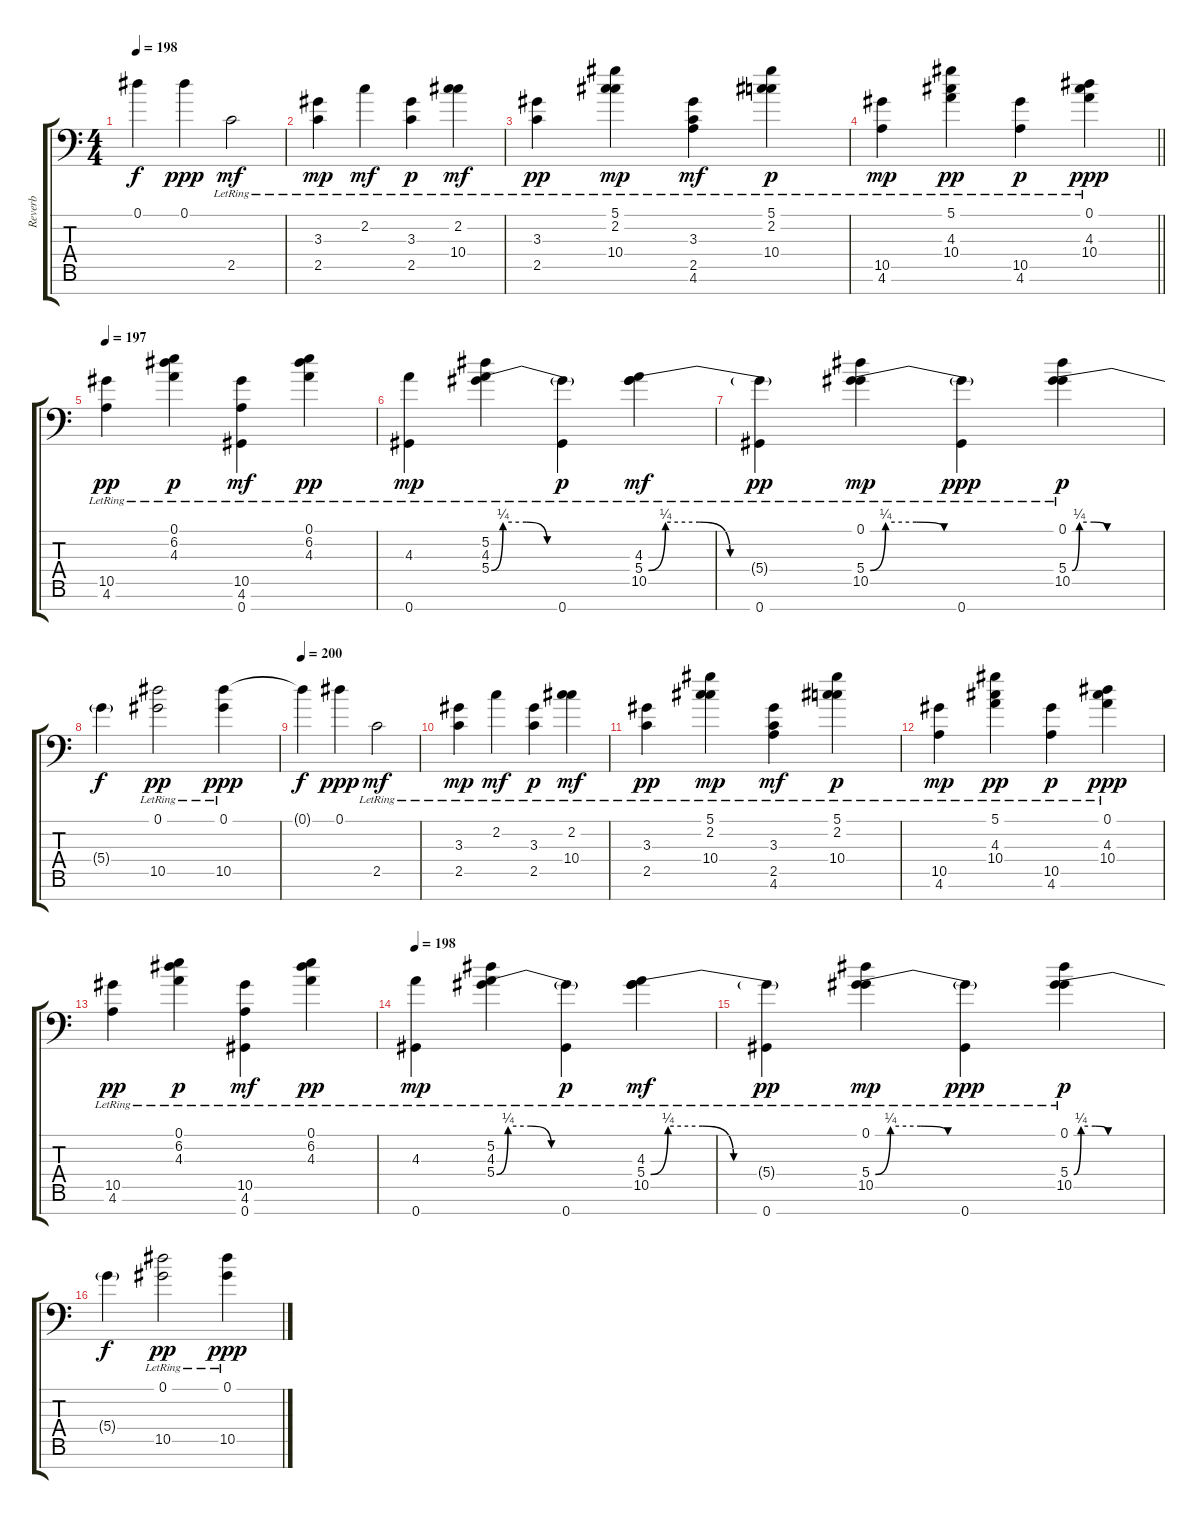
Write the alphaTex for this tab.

\track ("Reverb" "Reverb") {instrument electricguitarjazz}
\staff {score tabs}
\tuning (Eb4 Bb3 F3 Eb3 Bb2 F2 Ab1) {hide}
\ts (4 4)
\tempo 198
\clef f4
\ks c
0.1{t}.4{dy f} 0.1.4{dy ppp} 2.5{lr}.2{dy mf} |
(3.3{lr} 2.5{lr}).4{dy mp} 2.2{lr}.4{dy mf} (3.3{lr} 2.5{lr}).4{dy p} (2.2{lr} 10.4{lr}).4{dy mf} |
(3.3{lr} 2.5{lr}).4{dy pp} (5.1 2.2{lr} 10.4{lr}).4{dy mp} (3.3{lr} 2.5{lr} 4.6{lr}).4{dy mf} (5.1 2.2{lr} 10.4{lr}).4{dy p} |
\barLineRight lightlight
(10.5{lr} 4.6{lr}).4{dy mp} (5.1 4.3 10.4{lr}).4{dy pp} (10.5 4.6{lr}).4{dy p} (0.1 4.3{lr} 10.4{lr}).4{dy ppp} |
\section ("" "")
\tempo 197
(10.5 4.6{lr}).4{dy pp volume 9} (0.1{lr} 6.2{lr} 4.3{lr}).4{dy p} (10.5{lr} 4.6{lr} 0.7{lr}).4{dy mf} (0.1{lr} 6.2{lr} 4.3{lr}).4{dy pp} |
(4.3{lr} 0.7{lr}).4{dy mp} (5.2{lr} 4.3{lr} 5.4{be (custom 0 0 5 1 15 1 24 0 60 0) lr}).4 (5.4{t} 0.7{lr}).4{dy p} (4.3{lr} 5.4{be (custom 0 0 5 1 15 1 24 0 60 0) lr} 10.5{lr}).4{dy mf} |
(5.4{t} 0.7{lr}).4{dy pp} (0.1{lr} 5.4{be (custom 0 0 5 1 15 1 24 0 60 0) lr} 10.5{lr}).4{dy mp} (5.4{t} 0.7{lr}).4{dy ppp} (0.1{lr} 5.4{be (custom 0 0 5 1 15 1 24 0 60 0) lr} 10.5{lr}).4{dy p} |
5.4{t}.4{dy f} (0.1{lr} 10.5{lr}).2{dy pp} (0.1{lr} 10.5{lr}).4{dy ppp} |
\tempo 200
0.1{t}.4{dy f} 0.1.4{dy ppp} 2.5{lr}.2{dy mf} |
(3.3{lr} 2.5{lr}).4{dy mp} 2.2{lr}.4{dy mf} (3.3{lr} 2.5{lr}).4{dy p} (2.2{lr} 10.4{lr}).4{dy mf} |
(3.3{lr} 2.5{lr}).4{dy pp} (5.1 2.2{lr} 10.4{lr}).4{dy mp} (3.3{lr} 2.5{lr} 4.6{lr}).4{dy mf} (5.1 2.2{lr} 10.4{lr}).4{dy p} |
(10.5{lr} 4.6{lr}).4{dy mp} (5.1 4.3 10.4{lr}).4{dy pp} (10.5 4.6{lr}).4{dy p} (0.1 4.3{lr} 10.4{lr}).4{dy ppp} |
(10.5 4.6{lr}).4{dy pp} (0.1{lr} 6.2{lr} 4.3{lr}).4{dy p} (10.5{lr} 4.6{lr} 0.7{lr}).4{dy mf} (0.1{lr} 6.2{lr} 4.3{lr}).4{dy pp} |
\tempo 198
(4.3{lr} 0.7{lr}).4{dy mp} (5.2{lr} 4.3{lr} 5.4{be (custom 0 0 5 1 15 1 24 0 60 0) lr}).4 (5.4{t} 0.7{lr}).4{dy p} (4.3{lr} 5.4{be (custom 0 0 5 1 15 1 24 0 60 0) lr} 10.5{lr}).4{dy mf} |
(5.4{t} 0.7{lr}).4{dy pp} (0.1{lr} 5.4{be (custom 0 0 5 1 15 1 24 0 60 0) lr} 10.5{lr}).4{dy mp} (5.4{t} 0.7{lr}).4{dy ppp} (0.1{lr} 5.4{be (custom 0 0 5 1 15 1 24 0 60 0) lr} 10.5{lr}).4{dy p} |
5.4{t}.4{dy f} (0.1{lr} 10.5{lr}).2{dy pp} (0.1{lr} 10.5{lr}).4{dy ppp}
